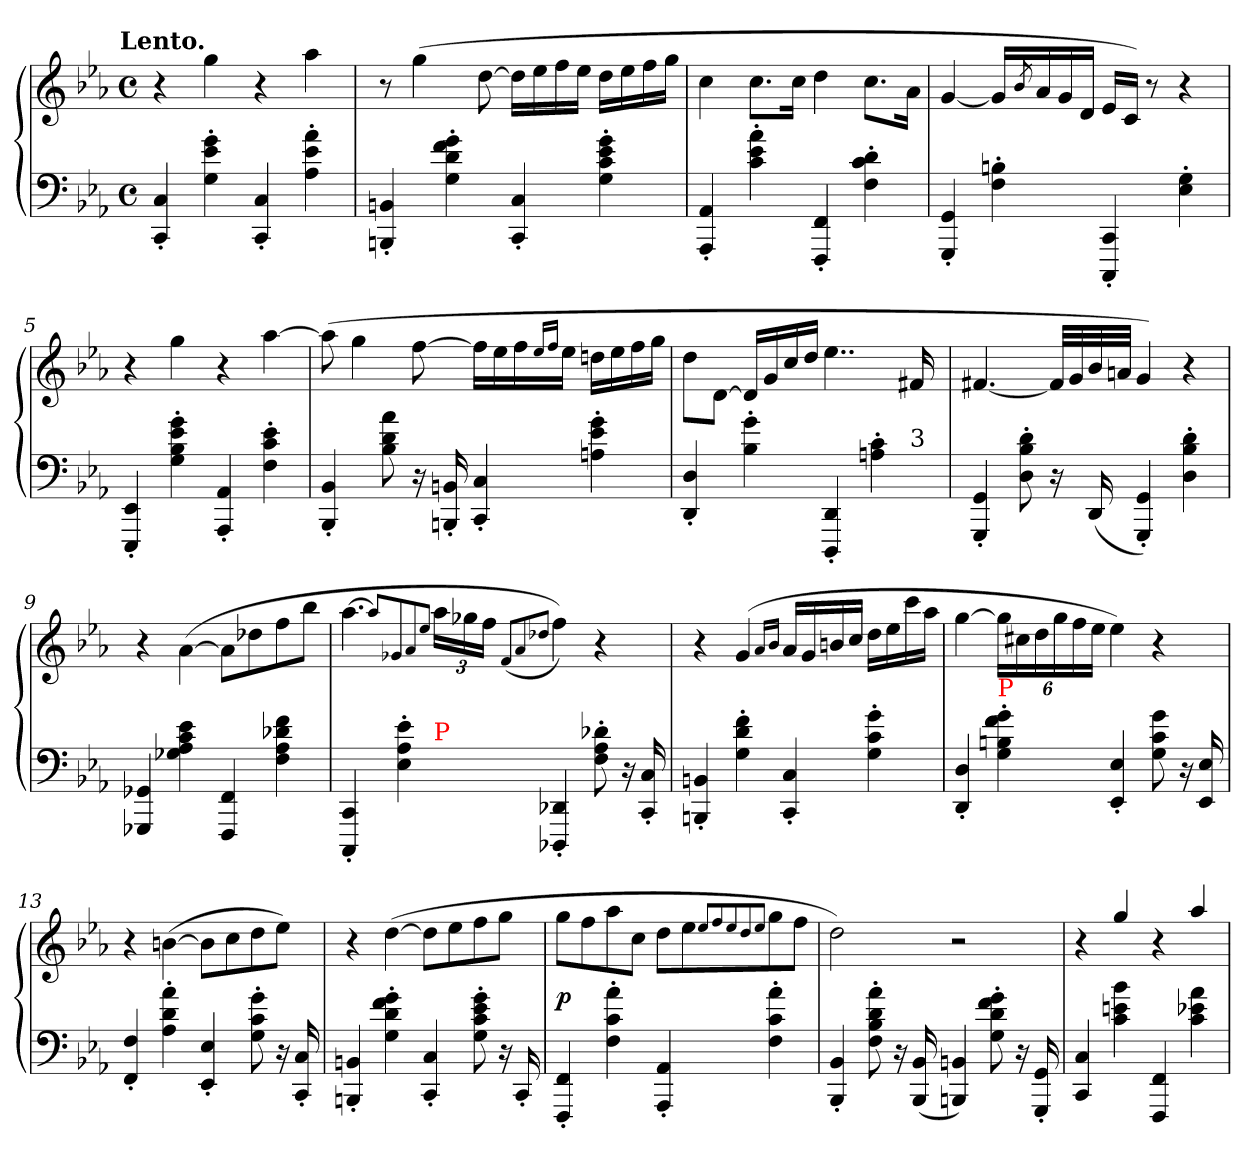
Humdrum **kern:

**kern	**kern	**dynam
*part1	*part1	*part1
*staff2	*staff1	*staff1/2
*clefF4	*clefG2	*
*k[b-e-a-]	*k[b-e-a-]	*
*c:	*c:	*
!!LO:TX:omd:t=Lento.
*M4/4	*M4/4	*
*met(c)	*met(c)	*
*MM50	*MM50	*
=1	=1	=1
4C' 4CC'	4r	.
4g' 4e-' 4G'	4gg	.
4C' 4CC'	4r	.
4a-' 4e-' 4A-'	4aa-	.
=2	=2	=2
4BBn' 4BBBn'	8r	.
.	(>4gg	.
4g' 4f' 4d' 4G'	.	.
.	[8dd	.
4C' 4CC'	16ddLL]	.
.	16ee-	.
.	16ff	.
.	16ee-JJ	.
4g' 4e-' 4c' 4G'	16ddLL	.
.	16ee-	.
.	16ff	.
.	16ggJJ	.
=3	=3	=3
4AA-' 4AAA-'	4cc	.
4a-' 4e-' 4c'	8.ccL	.
.	16ccJk	.
4FF' 4FFF'	4dd	.
4d' 4c' 4F'	8.ccL	.
.	16a-Jk	.
=4	=4	=4
4GG' 4GGG'	[4g	.
4Bn' 4F'	16gLL]	.
.	8qb-/	.
.	16a-	.
.	16g	.
.	16dJJ	.
4CC' 4CCC'	16e-LL	.
.	16cJJ)	.
.	8r	.
4G' 4E-'	4r	.
=5	=5	=5
4EE-' 4EEE-'	4r	.
4g' 4e-' 4B-' 4G'	4gg	.
4AA-' 4AAA-'	4r	.
4e-' 4c' 4F'	[4aa-	.
=6	=6	=6
4BB-' 4BBB-'	(>8aa-]	.
.	4gg	.
8a- 8d 8B-	.	.
16r	[8ff	.
16BBn' 16BBBn'	.	.
4C' 4CC'	16ffLL]	.
.	16ee-	.
.	16ff	.
.	16qee-/LL	.
.	16qff/JJ	.
.	16ee-JJ	.
4g' 4e-' 4An'	16ddnLL	.
.	16ee-	.
.	16ff	.
.	16ggJJ	.
=7	=7	=7
*^	*	*
4D' 4DD'	2...ryy	8dd\L	.
.	.	[8dJ	.
4g' 4B-'	.	16dLL]	.
.	.	16g	.
.	.	16cc	.
.	.	16ddJJ	.
4DD' 4DDD'	.	4..ee-	.
4c' 4An'	.	.	.
!	!LO:TX:a:t=3	!	!
.	8ryy	16f#X	.
16ryy	.	16ryy	.
*v	*v	*	*
=8	=8	=8
4GG' 4GGG'	[4.f#X	.
8d' 8B-' 8D'	.	.
16r	32f#LLL]	.
.	32g	.
(<16DD	32b-	.
.	32anJJJ	.
4GG' 4GGG')	4g)	.
4d' 4B-' 4D'	4r	.
=9	=9	=9
4GG-X 4GGG-X	4r	.
4e- 4c 4A- 4G-X	(>[4a-\	.
4FF 4FFF	8a-L]	.
.	8dd-X	.
4f 4d-X 4A- 4F	8ff	.
.	8bb-J	.
=10	=10	=10
*^	*	*
4CC' 4CCC'	4.ryy	[4.aa-	.
4e-' 4A-' 4E-'	.	.	.
.	.	8qaa-/L]	.
.	.	8qg-X/	.
.	.	8qa-/	.
.	.	8qee-/J	.
*	*	*Xbrackettup	*
!	!LO:TX:a:color=red:t=P	!	!
.	2ryy	24aa-LL	.
.	.	24gg-X	.
.	.	24ffJJ	.
.	.	(8qf/L	.
.	.	8qa-/	.
.	.	8qdd-X/J	.
4DD-X' 4DDD-X'	.	4ff))	.
8d-X' 8A-' 8F'	.	4r	.
16r	8ryy	.	.
16C' 16CC'	.	.	.
*v	*v	*	*
=11	=11	=11
4BBn' 4BBBn'	4r	.
4f' 4d' 4G'	(>4g	.
.	16qa-/LL	.
.	16qb-/JJ	.
4C' 4CC'	16a-LL	.
.	16g	.
.	16bn	.
.	16ccJJ	.
4g' 4c' 4G'	16ddLL	.
.	16ee-	.
.	16ccc	.
.	16aa-JJ	.
=12	=12	=12
4D' 4DD'	[4gg	.
!LO:TX:a:color=red:t=P	!	!
4g' 4f' 4Bn' 4G'	24ggLL]	.
.	24cc#X	.
.	24dd	.
.	24gg	.
.	24ff	.
.	24ee-JJ	.
4E-' 4EE-'	4ee-)	.
8g 8c 8G	4r	.
16r	.	.
16E- 16EE-	.	.
=13	=13	=13
4F' 4FF'	4r	.
4a-' 4d' 4A-'	(>[4bn	.
4E-' 4EE-'	8bL]	.
.	8cc	.
8g' 8c' 8G'	8dd	.
16r	8ee-J)	.
16C' 16CC'	.	.
=14	=14	=14
4BBn' 4BBBn'	4r	.
4g' 4f' 4d' 4G'	(>[4dd	.
4C' 4CC'	8ddL]	.
.	8ee-	.
8g' 8e-' 8c' 8G'	8ff	.
16r	8ggJ	.
16CC'	.	.
=15	=15	=15
4FF' 4FFF'	8ggL	p
.	8ff	.
4a-' 4c' 4F'	8aa-	.
.	8ccJ	.
4AA-' 4AAA-'	8ddL	.
.	8ee-	.
.	8qee-/L	.
.	8qff/	.
.	8qee-/	.
.	8qdd/	.
.	8qee-/J	.
4a-' 4c' 4F'	8gg	.
.	8ffJ	.
=16	=16	=16
4BB-' 4BBB-'	2dd)	.
8a-' 8d' 8B-' 8F'	.	.
16r	.	.
(16BB- 16BBB-	.	.
4BBn 4BBBn)	2r	.
8g' 8f' 8d' 8G'	.	.
16r	.	.
16GG' 16GGG'	.	.
=17	=17	=17
4C 4CC	4r	.
4b-\ 4en\ 4c\	4gg/	.
4FF 4FFF	4r	.
4a-\ 4e-X\ 4c\	4aa-/	.
=	=	=
*-	*-	*-
